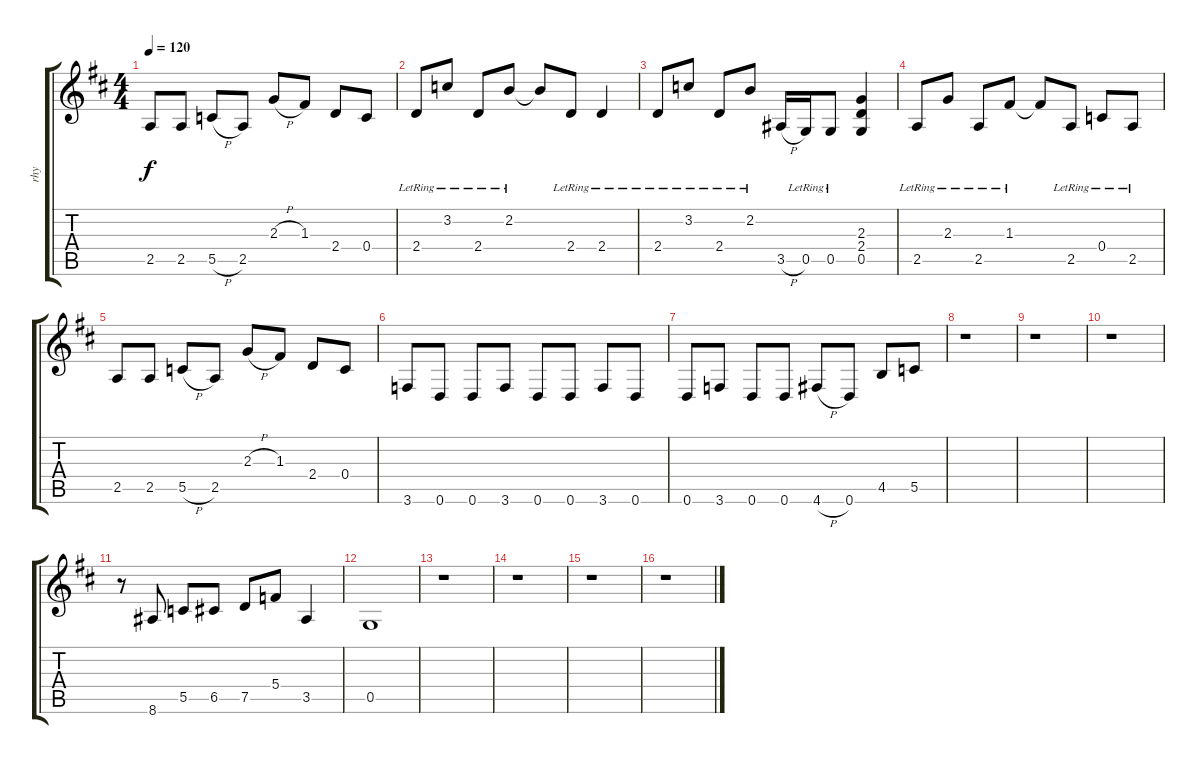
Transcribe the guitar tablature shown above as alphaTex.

\track ("rhy" "rhy") {instrument distortionguitar}
\staff {score tabs}
\tuning (D4 A3 F3 C3 G2 D2) {hide}
\ts (4 4)
\tempo 120
\clef g2
\ks d
2.5.8{dy f} 2.5.8 5.5{h}.8 2.5.8 2.3{h}.8 1.3.8 2.4.8 0.4.8 |
2.4{lr}.8 3.2{lr}.8 2.4{lr}.8 2.2{lr}.8 2.2{t}.8 2.4{lr}.8 2.4{lr}.4 |
2.4{lr}.8 3.2{lr}.8 2.4{lr}.8 2.2{lr}.8 3.5{h}.16 0.5{lr}.16 0.5{lr}.8 (2.3 2.4 0.5).4 |
2.5{lr}.8 2.3{lr}.8 2.5{lr}.8 1.3{lr}.8 1.3{t}.8 2.5{lr}.8 0.4{lr}.8 2.5{lr}.8 |
2.5.8 2.5.8 5.5{h}.8 2.5.8 2.3{h}.8 1.3.8 2.4.8 0.4.8 |
3.6.8 0.6.8 0.6.8 3.6.8 0.6.8 0.6.8 3.6.8 0.6.8 |
0.6.8 3.6.8 0.6.8 0.6.8 4.6{h}.8 0.6.8 4.5.8 5.5.8 |
r.1 |
r.1 |
r.1 |
r.8 8.6.8 5.5.8 6.5.8 7.5.8 5.4.8 3.5.4 |
0.5.1 |
r.1 |
r.1 |
r.1 |
r.1
